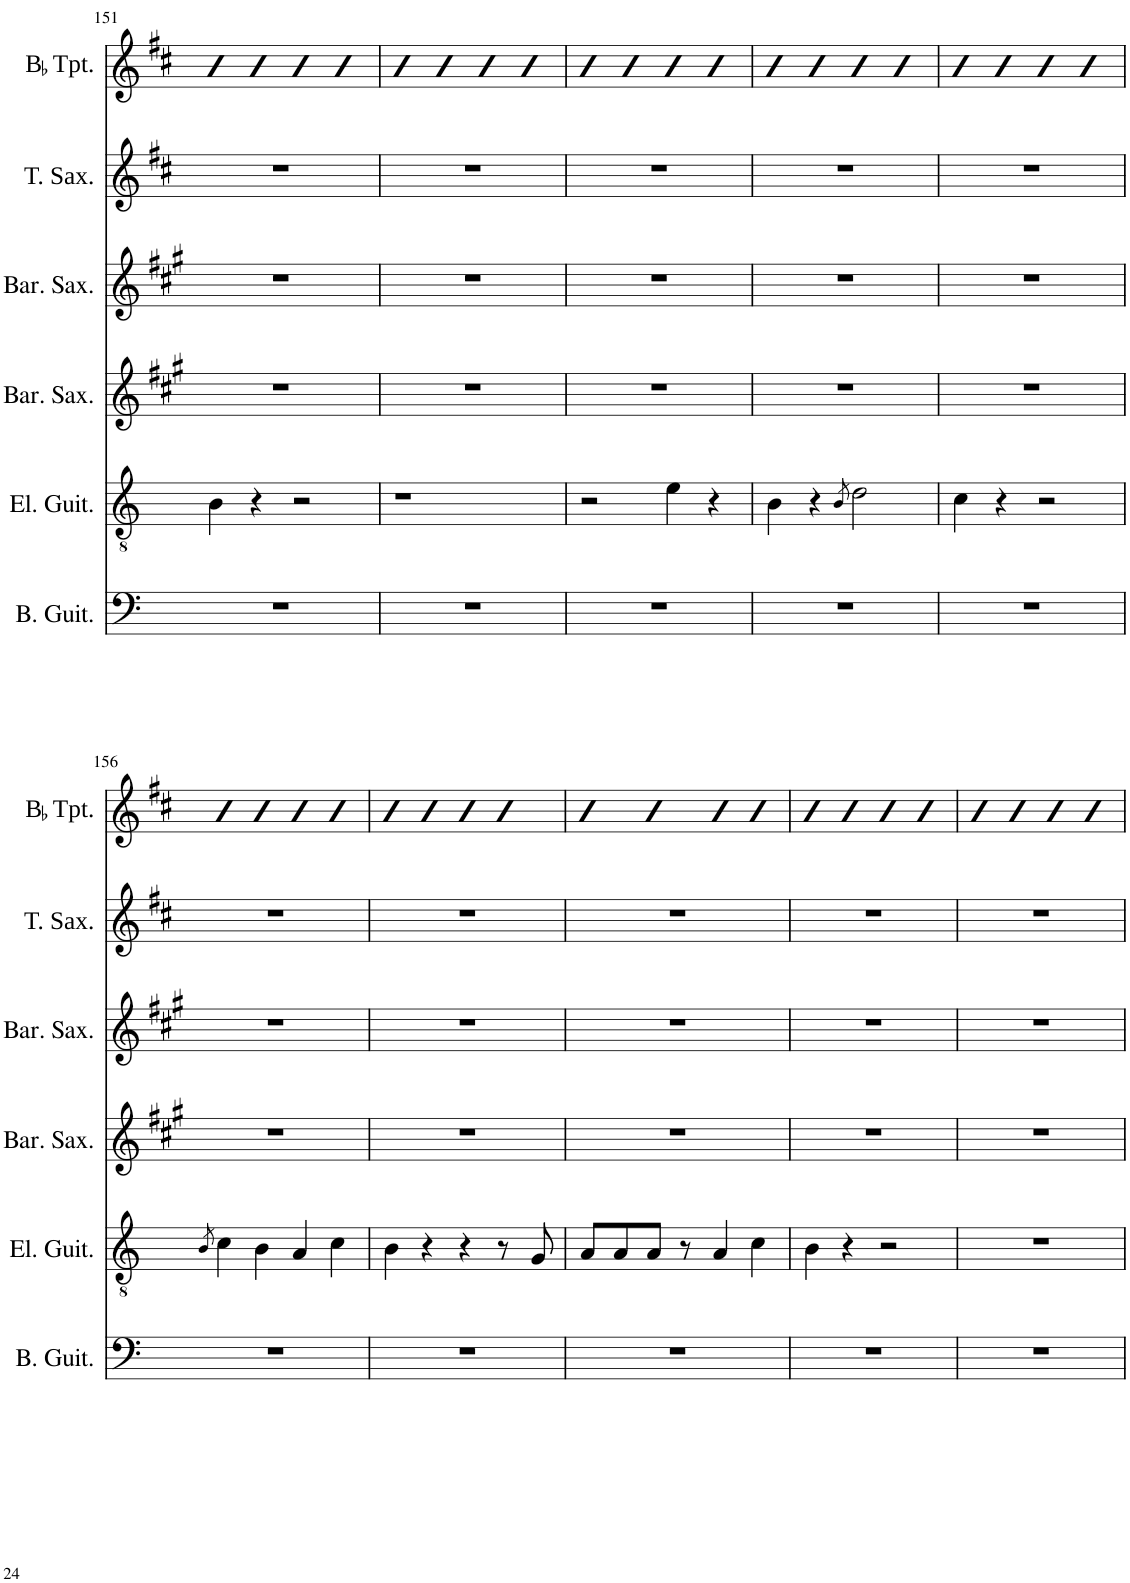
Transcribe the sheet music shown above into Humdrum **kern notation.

**kern	**kern	**kern	**kern	**kern	**kern	**kern
*part7	*part6	*part5	*part4	*part3	*part2	*part1
*staff7	*staff6	*staff5	*staff4	*staff3	*staff2	*staff1
*I"Bass Guitar	*I"Electric Guitar	*I"Baritone Saxophone	*I"Baritone Saxophone	*I"Tenor Saxophone	*I"BaccidentalFlat Trumpet	*I"BaccidentalFlat Trumpet
*I'B. Guit.	*I'El. Guit.	*I'Bar. Sax.	*I'Bar. Sax.	*I'T. Sax.	*I'BaccidentalFlat Tpt.	*I'BaccidentalFlat Tpt.
!!LO:PB:g=z
*clefF4	*clefGv2	*clefG2	*clefG2	*clefG2	*clefG2	*clefG2
*Trd7c12	*	*Trd12c21	*Trd12c21	*Trd8c14	*Trd1c2	*Trd1c2
*k[]	*k[]	*k[f#c#g#]	*k[f#c#g#]	*k[f#c#]	*k[f#c#]	*k[f#c#]
*M4/4	*M4/4	*M4/4	*M4/4	*M4/4	*M4/4	*M4/4
=151	=151	=151	=151	=151	=151	=151
1r	4B\	1r	1r	1r	4cc#	4b
.	4r	.	.	.	4r	4b
.	2r	.	.	.	2r	4b
.	.	.	.	.	.	4b
=152	=152	=152	=152	=152	=152	=152
1r	1r	1r	1r	1r	1r	4b
.	.	.	.	.	.	4b
.	.	.	.	.	.	4b
.	.	.	.	.	.	4b
=153	=153	=153	=153	=153	=153	=153
1r	2r	1r	1r	1r	2r	4b
.	.	.	.	.	.	4b
.	4e\	.	.	.	4ff#	4b
.	4r	.	.	.	4r	4b
=154	=154	=154	=154	=154	=154	=154
1r	4B\	1r	1r	1r	4cc#	4b
.	4r	.	.	.	4r	4b
.	8qB/	.	.	.	8qcc#	.
.	2d\	.	.	.	2ee	4b
.	.	.	.	.	.	4b
=155	=155	=155	=155	=155	=155	=155
1r	4c\	1r	1r	1r	4dd	4b
.	4r	.	.	.	4r	4b
.	2r	.	.	.	2r	4b
.	.	.	.	.	.	4b
!!LO:LB:g=z
=156	=156	=156	=156	=156	=156	=156
.	8qB/	.	.	.	8qcc#	.
1r	4c\	1r	1r	1r	4dd	4b
.	4B\	.	.	.	4cc#	4b
.	4A/	.	.	.	4b	4b
.	4c\	.	.	.	4dd	4b
=157	=157	=157	=157	=157	=157	=157
1r	4B\	1r	1r	1r	4cc#	4b
.	4r	.	.	.	4r	4b
.	4r	.	.	.	4r	4b
.	8r	.	.	.	8r	4b
.	8G/	.	.	.	8a	.
=158	=158	=158	=158	=158	=158	=158
1r	8A/L	1r	1r	1r	8bL	4b
.	8A/	.	.	.	8b	.
.	8A/J	.	.	.	8bJ	4b
.	8r	.	.	.	8r	.
.	4A/	.	.	.	4b	4b
.	4c\	.	.	.	4dd	4b
=159	=159	=159	=159	=159	=159	=159
1r	4B\	1r	1r	1r	4cc#	4b
.	4r	.	.	.	4r	4b
.	2r	.	.	.	2r	4b
.	.	.	.	.	.	4b
=160	=160	=160	=160	=160	=160	=160
1r	1r	1r	1r	1r	1r	4b
.	.	.	.	.	.	4b
.	.	.	.	.	.	4b
.	.	.	.	.	.	4b
=	=	=	=	=	=	=
*-	*-	*-	*-	*-	*-	*-
